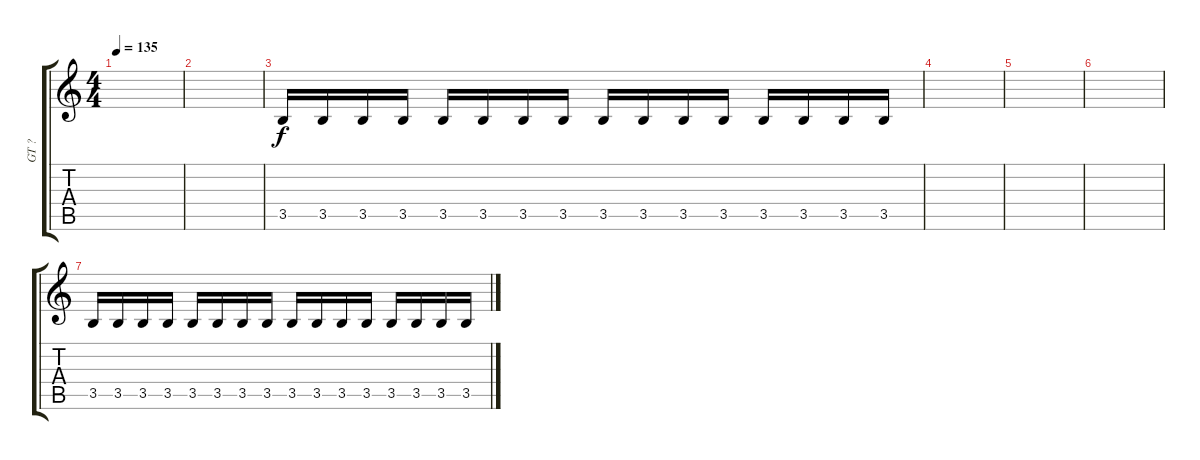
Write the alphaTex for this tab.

\track ("GT ?" "GT ?") {instrument distortionguitar}
\staff {score tabs}
\tuning (Eb4 Bb3 Gb3 Db3 Ab2 Eb2) {hide}
\ts (4 4)
\tempo 135
\clef g2
\ks c
|
|
3.5.16 3.5.16 3.5.16 3.5.16 3.5.16 3.5.16 3.5.16 3.5.16 3.5.16 3.5.16 3.5.16 3.5.16 3.5.16 3.5.16 3.5.16 3.5.16 |
|
|
|
3.5.16 3.5.16 3.5.16 3.5.16 3.5.16 3.5.16 3.5.16 3.5.16 3.5.16 3.5.16 3.5.16 3.5.16 3.5.16 3.5.16 3.5.16 3.5.16
